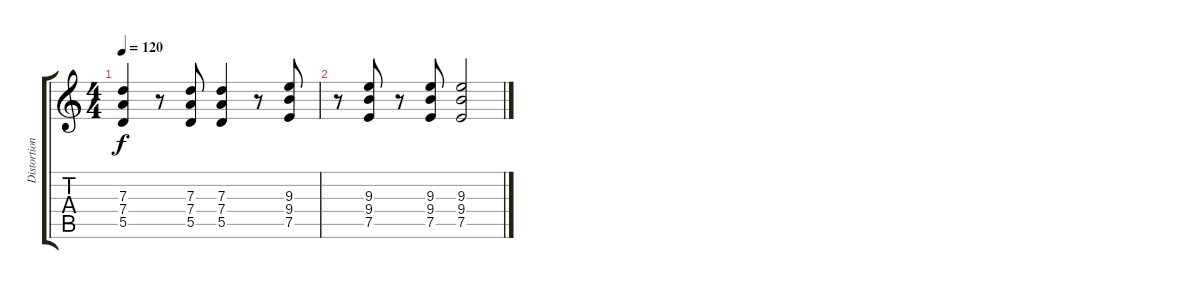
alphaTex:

\track ("Distortion Guitar" "Distortion") {instrument overdrivenguitar}
\staff {score tabs}
\tuning (E4 B3 G3 D3 A2 E2) {hide}
\ts (4 4)
\tempo 120
\clef g2
\ks c
(7.3 7.4 5.5).4{dy f} r.8 (7.3 7.4 5.5).8 (7.3 7.4 5.5).4 r.8 (9.3 9.4 7.5).8 |
r.8 (9.3 9.4 7.5).8 r.8 (9.3 9.4 7.5).8 (9.3 9.4 7.5).2
